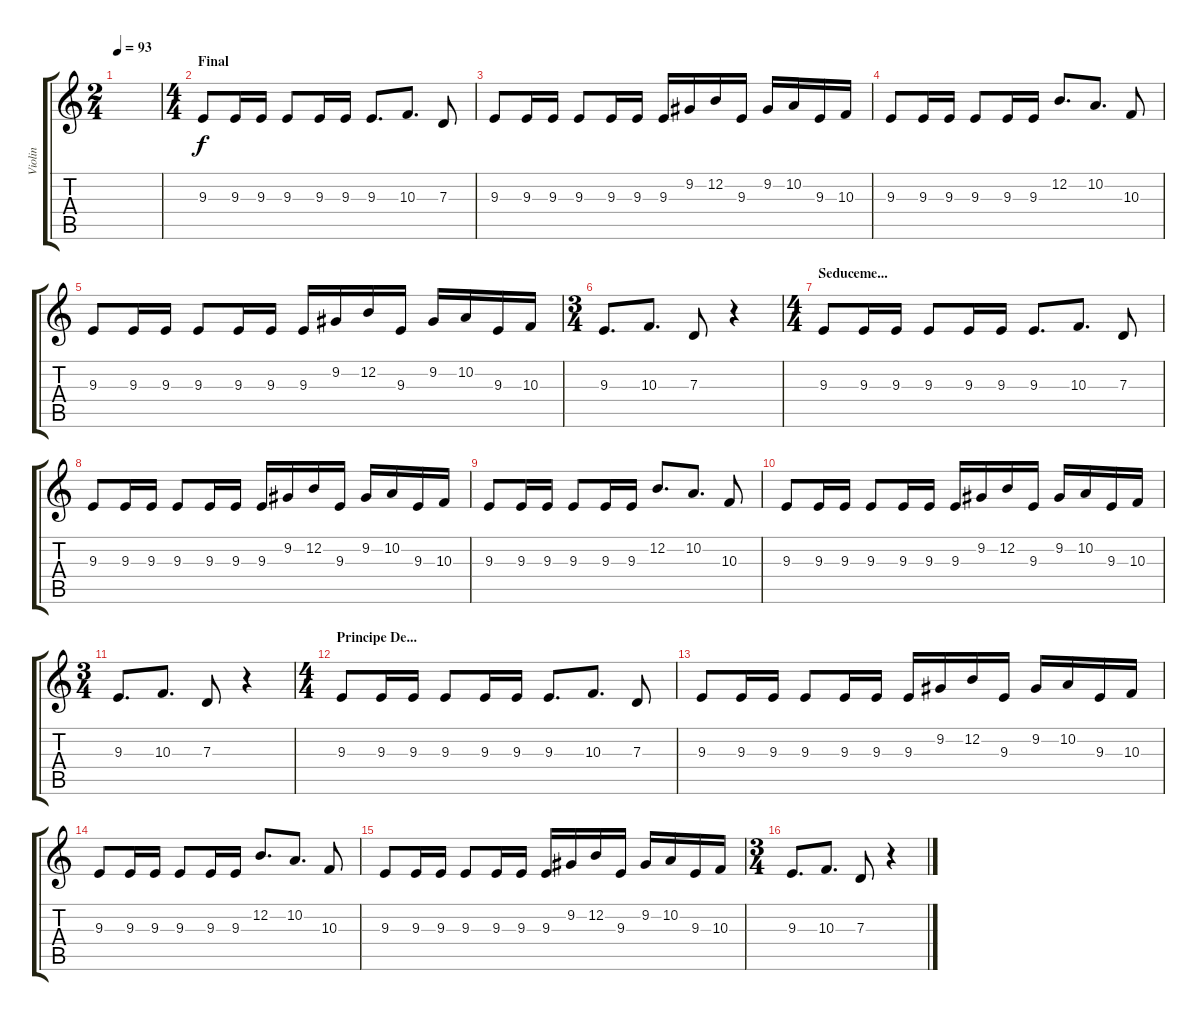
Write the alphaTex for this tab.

\track ("Violin" "Violin") {instrument violin}
\staff {score tabs}
\tuning (E4 B3 G3 D3 A2 E2) {hide}
\ts (2 4)
\tempo 93
\clef g2
\ks c
|
\ts (4 4)
\section ("" "Final")
9.3.8{volume 13} 9.3.16 9.3.16 9.3.8 9.3.16 9.3.16 9.3.8{d} 10.3.8{d} 7.3.8 |
9.3.8 9.3.16 9.3.16 9.3.8 9.3.16 9.3.16 9.3.16 9.2.16 12.2.16 9.3.16 9.2.16 10.2.16 9.3.16 10.3.16 |
9.3.8 9.3.16 9.3.16 9.3.8 9.3.16 9.3.16 12.2.8{d} 10.2.8{d} 10.3.8 |
9.3.8 9.3.16 9.3.16 9.3.8 9.3.16 9.3.16 9.3.16 9.2.16 12.2.16 9.3.16 9.2.16 10.2.16 9.3.16 10.3.16 |
\ts (3 4)
9.3.8{d} 10.3.8{d} 7.3.8 r.4 |
\ts (4 4)
\section ("" "Seduceme...")
9.3.8 9.3.16 9.3.16 9.3.8 9.3.16 9.3.16 9.3.8{d} 10.3.8{d} 7.3.8 |
9.3.8 9.3.16 9.3.16 9.3.8 9.3.16 9.3.16 9.3.16 9.2.16 12.2.16 9.3.16 9.2.16 10.2.16 9.3.16 10.3.16 |
9.3.8 9.3.16 9.3.16 9.3.8 9.3.16 9.3.16 12.2.8{d} 10.2.8{d} 10.3.8 |
9.3.8 9.3.16 9.3.16 9.3.8 9.3.16 9.3.16 9.3.16 9.2.16 12.2.16 9.3.16 9.2.16 10.2.16 9.3.16 10.3.16 |
\ts (3 4)
9.3.8{d} 10.3.8{d} 7.3.8 r.4 |
\ts (4 4)
\section ("" "Principe De...")
9.3.8 9.3.16 9.3.16 9.3.8 9.3.16 9.3.16 9.3.8{d} 10.3.8{d} 7.3.8 |
9.3.8 9.3.16 9.3.16 9.3.8 9.3.16 9.3.16 9.3.16 9.2.16 12.2.16 9.3.16 9.2.16 10.2.16 9.3.16 10.3.16 |
9.3.8 9.3.16 9.3.16 9.3.8 9.3.16 9.3.16 12.2.8{d} 10.2.8{d} 10.3.8 |
9.3.8 9.3.16 9.3.16 9.3.8 9.3.16 9.3.16 9.3.16 9.2.16 12.2.16 9.3.16 9.2.16 10.2.16 9.3.16 10.3.16 |
\ts (3 4)
9.3.8{d} 10.3.8{d} 7.3.8 r.4
